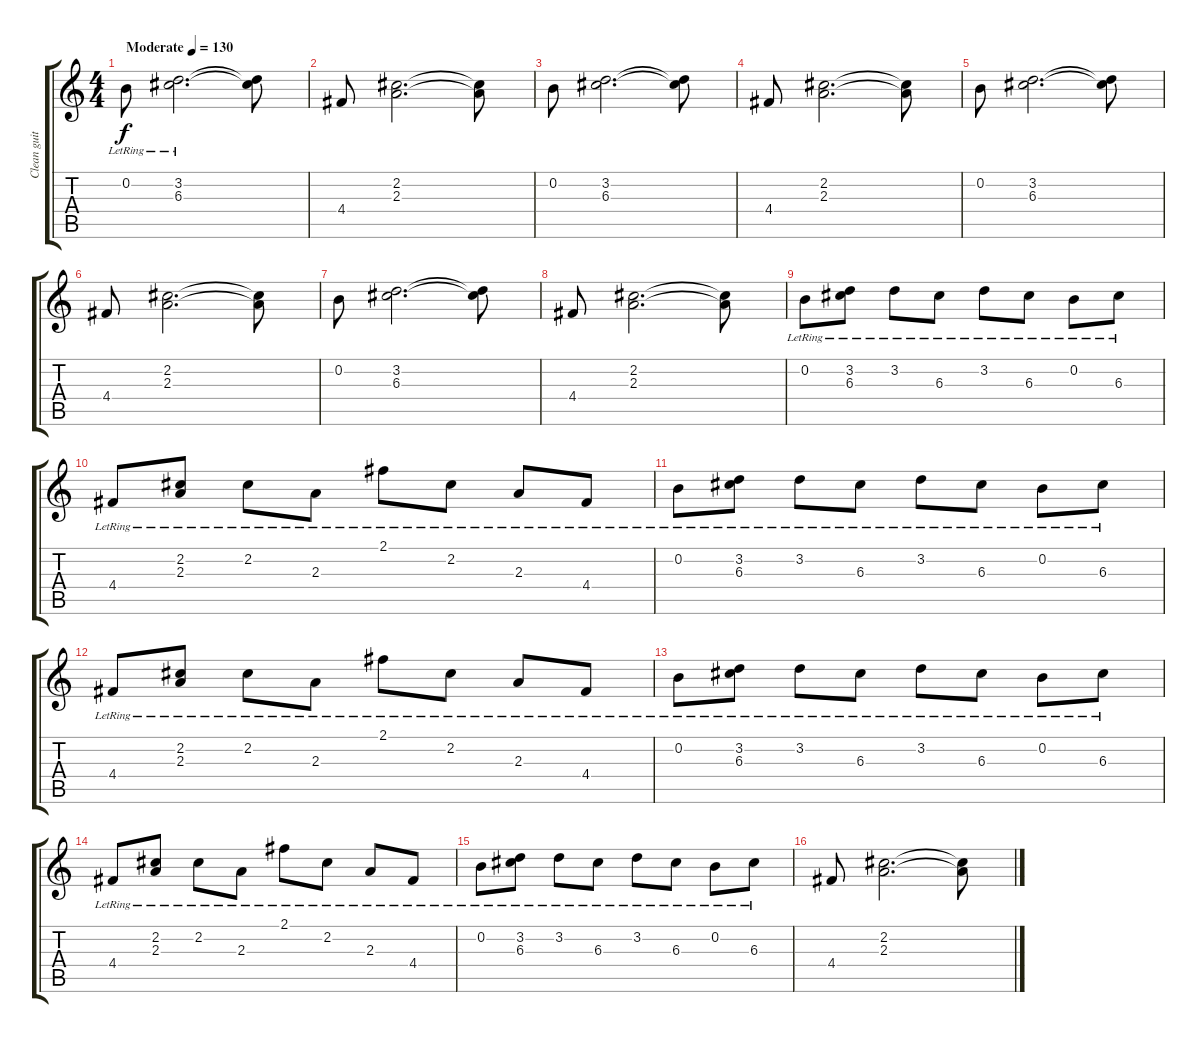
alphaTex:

\track ("Clean guitar 1" "Clean guit") {instrument electricguitarjazz}
\staff {score tabs}
\tuning (E4 B3 G3 D3 A2 E2) {hide}
\ts (4 4)
\tempo (130 "Moderate")
\clef g2
\ks c
0.2{lr}.8{dy f instrument electricguitarjazz} (3.2{lr} 6.3).2{d} (3.2{t} 6.3{t}).8 |
4.4.8 (2.2 2.3).2{d} (2.2{t} 2.3{t}).8 |
0.2.8 (3.2 6.3).2{d} (3.2{t} 6.3{t}).8 |
4.4.8 (2.2 2.3).2{d} (2.2{t} 2.3{t}).8 |
0.2.8 (3.2 6.3).2{d} (3.2{t} 6.3{t}).8 |
4.4.8 (2.2 2.3).2{d} (2.2{t} 2.3{t}).8 |
0.2.8 (3.2 6.3).2{d} (3.2{t} 6.3{t}).8 |
4.4.8 (2.2 2.3).2{d} (2.2{t} 2.3{t}).8 |
0.2{lr}.8 (3.2{lr} 6.3).8 3.2{lr}.8 6.3{lr}.8 3.2{lr}.8 6.3{lr}.8 0.2{lr}.8 6.3{lr}.8 |
4.4{lr}.8 (2.2 2.3{lr}).8 2.2{lr}.8 2.3{lr}.8 2.1{lr}.8 2.2{lr}.8 2.3{lr}.8 4.4{lr}.8 |
0.2{lr}.8 (3.2{lr} 6.3).8 3.2{lr}.8 6.3{lr}.8 3.2{lr}.8 6.3{lr}.8 0.2{lr}.8 6.3{lr}.8 |
4.4{lr}.8 (2.2 2.3{lr}).8 2.2{lr}.8 2.3{lr}.8 2.1{lr}.8 2.2{lr}.8 2.3{lr}.8 4.4{lr}.8 |
0.2{lr}.8 (3.2 6.3{lr}).8 3.2{lr}.8 6.3{lr}.8 3.2{lr}.8 6.3{lr}.8 0.2{lr}.8 6.3{lr}.8 |
4.4{lr}.8 (2.2 2.3{lr}).8 2.2{lr}.8 2.3{lr}.8 2.1{lr}.8 2.2{lr}.8 2.3{lr}.8 4.4{lr}.8 |
0.2{lr}.8 (3.2 6.3{lr}).8 3.2{lr}.8 6.3{lr}.8 3.2{lr}.8 6.3{lr}.8 0.2{lr}.8 6.3{lr}.8 |
4.4.8 (2.2 2.3).2{d} (2.2{t} 2.3{t}).8
